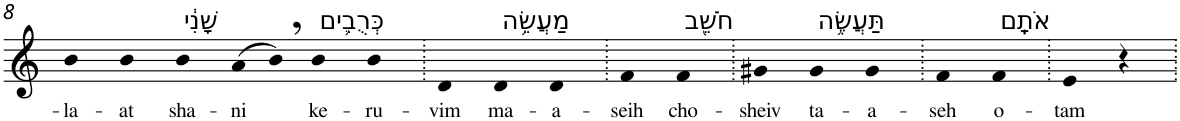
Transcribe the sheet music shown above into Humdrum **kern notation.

**kern	**text
*part1	*part1
*staff1	*staff1
*I"Piano	*
*I'Pno	*
!!LO:PB:g=z
*clefG2	*
*k[]	*
=8	=8
!	!LO:LY:b
4b	-la-
!	!LO:LY:b
4b	-at
!LO:TX:a:t=שָׁנִ֔י	!
!	!LO:LY:b
4b	sha-
!	!LO:LY:b
(8a	-ni
8b,)	.
!LO:TX:a:t=כְּרֻבִ֛ים	!
!	!LO:LY:b
4b	ke-
!	!LO:LY:b
4b	-ru-
=9.	=9.
!	!LO:LY:b
4d	-vim
!LO:TX:a:t=מַעֲשֵׂ֥ה	!
!	!LO:LY:b
4d	ma-
!	!LO:LY:b
4d	-a-
=10.	=10.
!	!LO:LY:b
4f	-seih
!LO:TX:a:t=חֹשֵׁ֖ב	!
!	!LO:LY:b
4f	cho-
=11.	=11.
!	!LO:LY:b
4g#X	-sheiv
!LO:TX:a:t=תַּעֲשֶׂ֥ה	!
!	!LO:LY:b
4g#	ta-
!	!LO:LY:b
4g#	-a-
=12.	=12.
!	!LO:LY:b
4f	-seh
!LO:TX:a:t=אֹתָֽם	!
!	!LO:LY:b
4f	o-
=13.	=13.
!	!LO:LY:b
4e	-tam
4r	.
=.	=.
*-	*-
